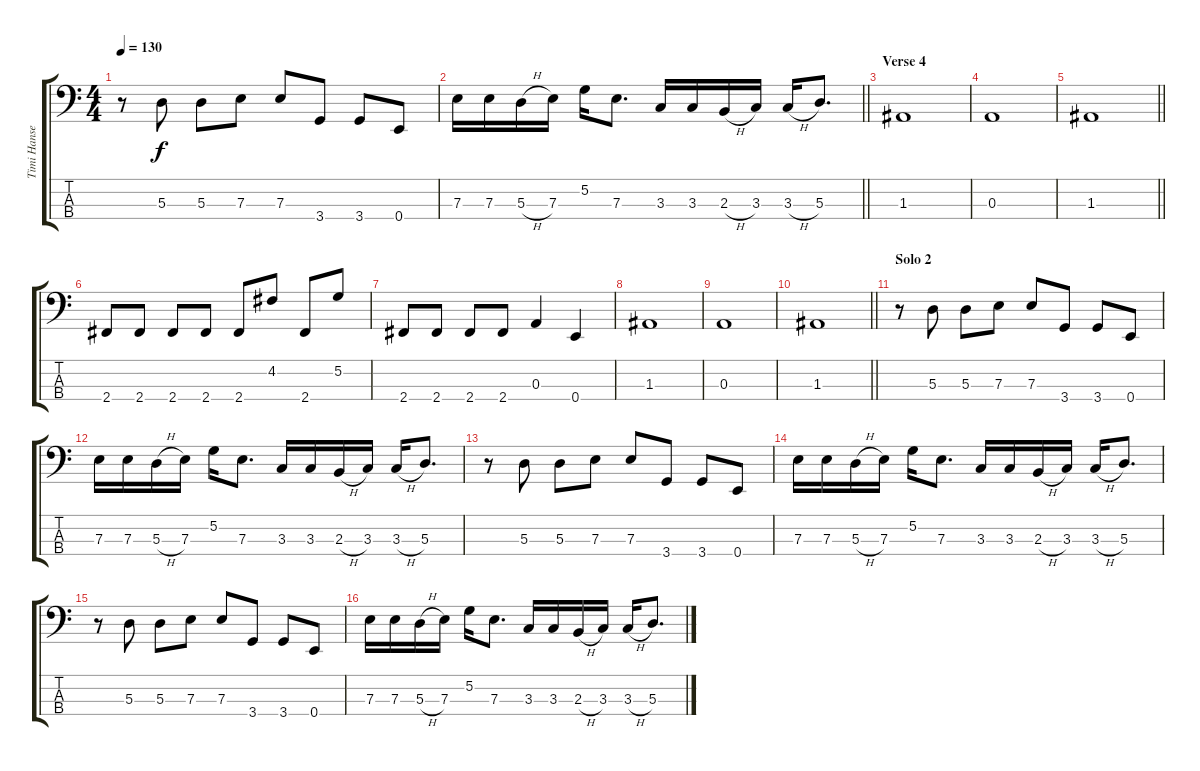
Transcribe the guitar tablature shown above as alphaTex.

\track ("Timi Hansen" "Timi Hanse") {instrument electricbasspick}
\staff {score tabs}
\tuning (G2 D2 A1 E1) {hide}
\ts (4 4)
\tempo 130
\clef f4
\ks c
r.8{dy f} 5.3.8 5.3.8 7.3.8 7.3.8 3.4.8 3.4.8 0.4.8 |
\barLineRight lightlight
7.3.16 7.3.16 5.3{h}.16 7.3.16 5.2.16 7.3.8{d} 3.3.16 3.3.16 2.3{h}.16 3.3.16 3.3{h}.16 5.3.8{d} |
\section ("" "Verse 4")
1.3.1 |
0.3.1 |
\barLineRight lightlight
1.3.1 |
2.4.8 2.4.8 2.4.8 2.4.8 2.4.8 4.2.8 2.4.8 5.2.8 |
2.4.8 2.4.8 2.4.8 2.4.8 0.3.4 0.4.4 |
1.3.1 |
0.3.1 |
\barLineRight lightlight
1.3.1 |
\section ("" "Solo 2")
r.8 5.3.8 5.3.8 7.3.8 7.3.8 3.4.8 3.4.8 0.4.8 |
7.3.16 7.3.16 5.3{h}.16 7.3.16 5.2.16 7.3.8{d} 3.3.16 3.3.16 2.3{h}.16 3.3.16 3.3{h}.16 5.3.8{d} |
r.8 5.3.8 5.3.8 7.3.8 7.3.8 3.4.8 3.4.8 0.4.8 |
7.3.16 7.3.16 5.3{h}.16 7.3.16 5.2.16 7.3.8{d} 3.3.16 3.3.16 2.3{h}.16 3.3.16 3.3{h}.16 5.3.8{d} |
r.8 5.3.8 5.3.8 7.3.8 7.3.8 3.4.8 3.4.8 0.4.8 |
7.3.16 7.3.16 5.3{h}.16 7.3.16 5.2.16 7.3.8{d} 3.3.16 3.3.16 2.3{h}.16 3.3.16 3.3{h}.16 5.3.8{d}
